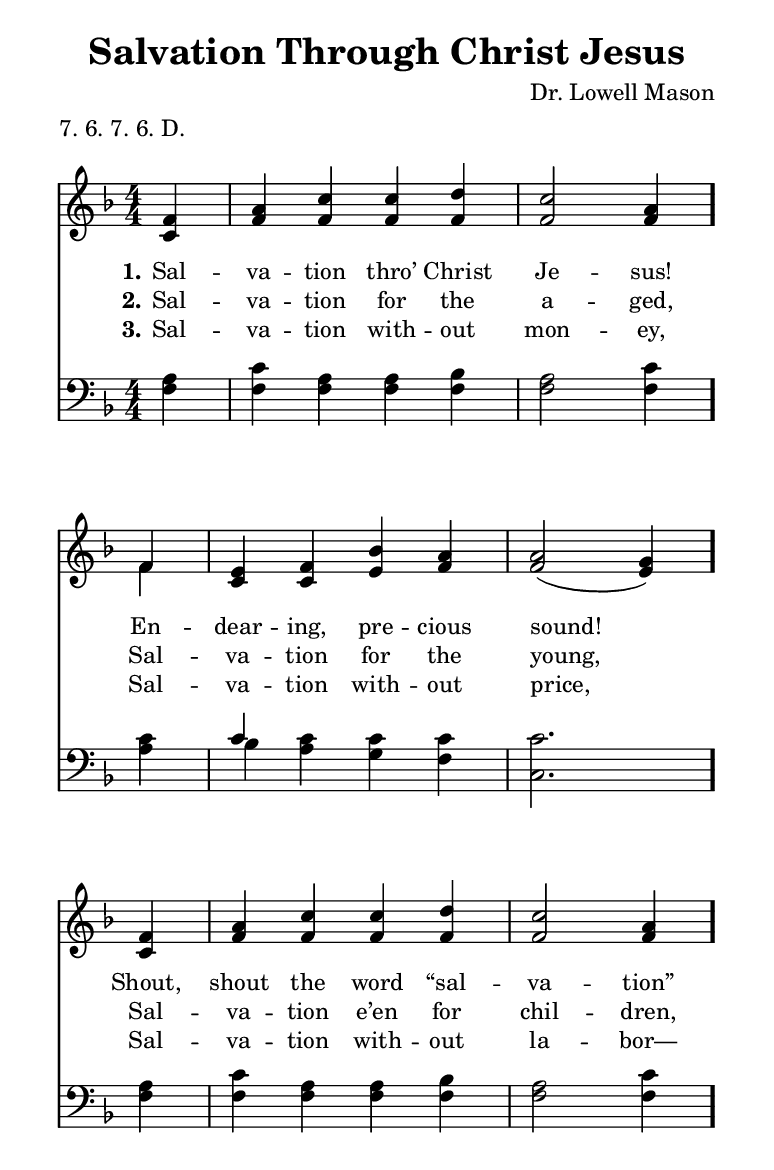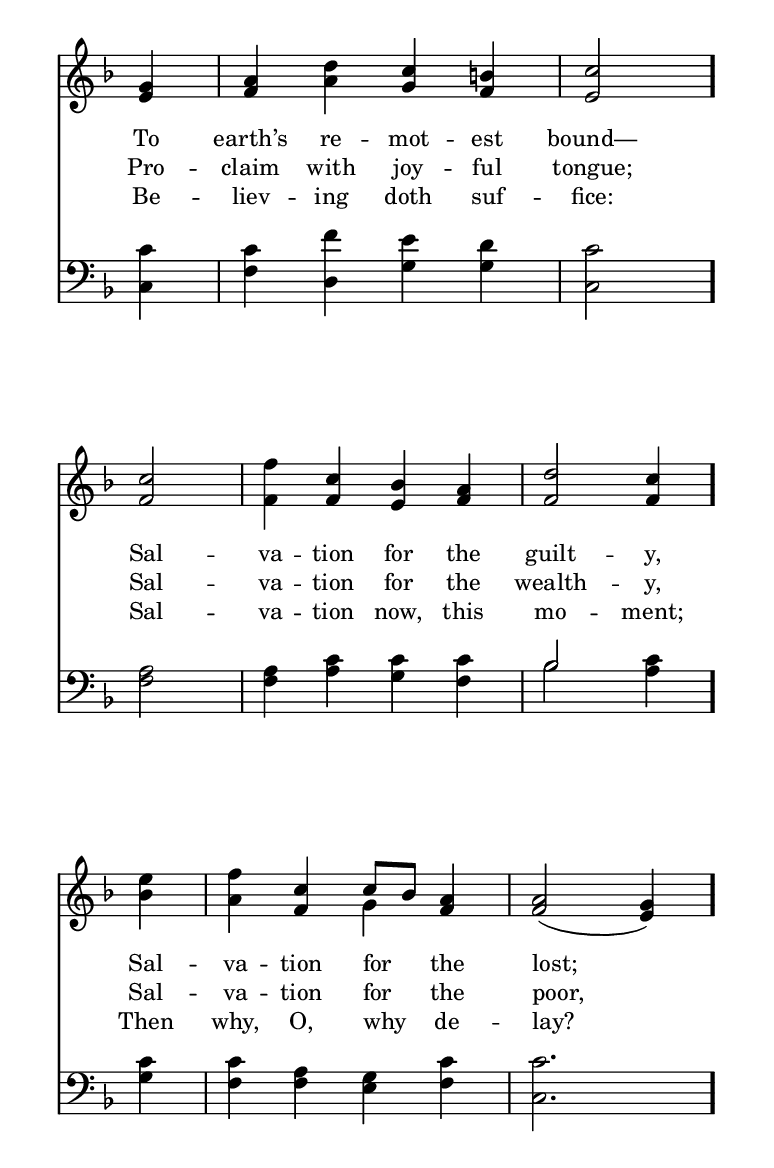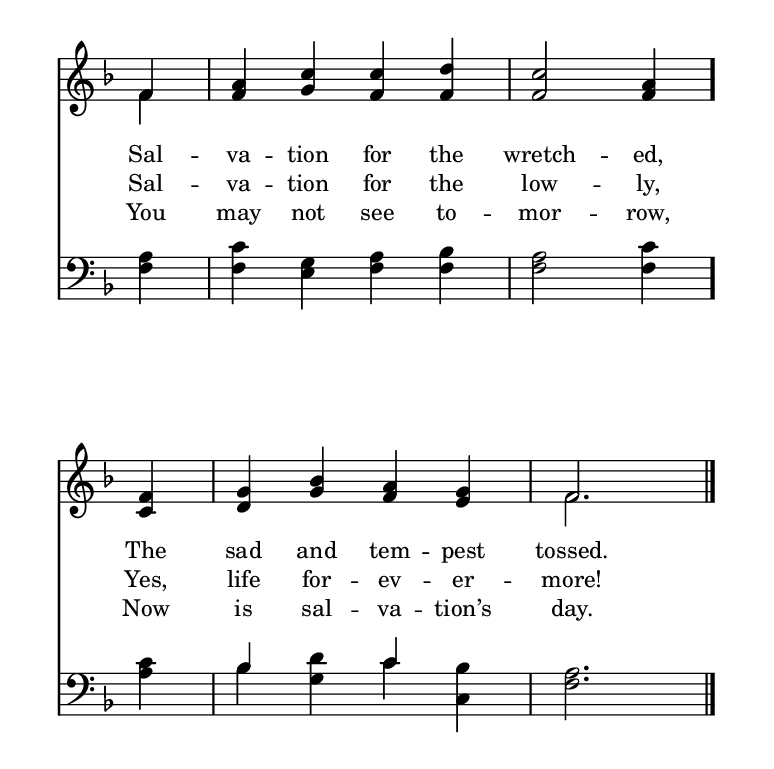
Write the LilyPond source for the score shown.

\include "common/global.ily"
\paper {
  \include "common/paper.ily"
  %ragged-bottom = ##t
  %ragged-last-bottom = ##t
  %systems-per-page = ##f
  %page-count = ##f
}

\header{
  hymnnumber = "34"
  title = "Salvation Through Christ Jesus"
  tunename = "Missionary"
  meter = "7. 6. 7. 6. D."
  %poet = ""
  composer = "Dr. Lowell Mason"
  %copyright = ""
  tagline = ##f
}

% for fermata in MIDI
ta = { \tempo 4=90 }
tb = { \tempo 4=45 }

patternAA = { c4 | c4 c4 c4 c4 | c2 c4 }
patternAB = { c2 | c4 c4 c4 c4 | c2 c4 }

patternBA = { c4 | c4 c4 c4 c4 | c2( c4) }
patternBB = { c4 | c4 c4 c4 c4 | c2. }
patternBC = { c4 | c4 c4 c8[ c8] c4 | c2( c4) }
patternBD = { c4 | c4 c4 c4 c4 | c2 }

global = {
  \include "common/overrides.ily"
  \override Staff.TimeSignature.style = #'numbered
  \time 4/4
  \override Score.MetronomeMark.transparent = ##t % hide all fermata changes too
  \ta
  \key f \major
  \partial 4
  \autoBeamOff
}

notesSoprano = {
\global
\relative c' {

  \changePitch \patternAA { f | a c c d     | c a }
  \changePitch \patternBA { f | e f bes a   | a g }
  \changePitch \patternAA { f | a c c d     | c a }
  \changePitch \patternBD { g | a d c b     | c   }

  \changePitch \patternAB { c | f c bes a   | d c }
  \changePitch \patternBC { e | f c c bes a | a g }
  \changePitch \patternAA { f | a c c d     | c a }
  \changePitch \patternBB { f | g bes a g   | f   }

  \bar "|."

}
}

notesAlto = {
\global
\relative e' {

  \changePitch \patternAA { c   | f f f f | f f }
  \changePitch \patternBA { f   | c c e f | f e }
  \changePitch \patternAA { c   | f f f f | f f }
  \changePitch \patternBD { e   | f a g f | e   }

  \changePitch \patternAB { f   | f f e f | f f }
  \changePitch \patternBA { bes | a f g f | f e }
  \changePitch \patternAA { f   | f g f f | f f }
  \changePitch \patternBB { c   | d g f e | f   }

}
}

notesTenor = {
\global
\relative a {

  \changePitch \patternAA { a | c a a bes   | a c   }
  \changePitch \patternBB { c | c c c c     | c     }
  \changePitch \patternAA { a | c a a bes   | a c   }
  \changePitch \patternBD { c | c f e d     | c     }

  \changePitch \patternAB { a | a c c c     | bes c }
  \changePitch \patternBB { c | c a g c     | c     }
  \changePitch \patternAA { a | c g a bes   | a c   }
  \changePitch \patternBB { c | bes d c bes | a     }

}
}

notesBass = {
\global
\relative f {

  \changePitch \patternAA { f | f f f f    | f f   }
  \changePitch \patternBB { a | bes a g f  | c     }
  \changePitch \patternAA { f | f f f f    | f f   }
  \changePitch \patternBD { c | f d g g    | c,    }

  \changePitch \patternAB { f | f a g f    | bes a }
  \changePitch \patternBB { g | f f e f    | c     }
  \changePitch \patternAA { f | f e f f    | f f   }
  \changePitch \patternBB { a | bes g c c, | f     }

}
}

wordsA = \lyricmode {
\set stanza = "1."

Sal -- va -- tion thro’ Christ Je -- sus! \bar "."
En -- dear -- ing, pre -- cious sound! \bar "." \break
Shout, shout the word “sal -- va -- tion” \bar "."
To earth’s re -- mot -- est bound— \bar "." \break
Sal -- va -- tion for the guilt -- y, \bar "."
Sal -- va -- tion for the lost; \bar "." \break
Sal -- va -- tion for the wretch -- ed, \bar "."
The sad and tem -- pest tossed. \bar "." \break

}

wordsB = \lyricmode {
\set stanza = "2."

Sal -- va -- tion for the a -- ged,
Sal -- va -- tion for the young,
Sal -- va -- tion e’en for chil -- dren,
Pro -- claim with joy -- ful tongue;
Sal -- va -- tion for the wealth -- y,
Sal -- va -- tion for the poor,
Sal -- va -- tion for the low -- ly,
Yes, life for -- ev -- er -- more!

}

wordsC = \lyricmode {
\set stanza = "3."

Sal -- va -- tion with -- out mon -- ey,
Sal -- va -- tion with -- out price,
Sal -- va -- tion with -- out la -- bor—
Be -- liev -- ing doth suf -- fice:
Sal -- va -- tion now, this mo -- ment;
Then why, O, why de -- lay?
You may not see to -- mor -- row,
Now is sal -- va -- tion’s day.

}

\score {
  \context ChoirStaff <<
    \context Staff = upper <<
      \set Staff.autoBeaming = ##f
      \set ChoirStaff.systemStartDelimiter = #'SystemStartBar
      \set ChoirStaff.printPartCombineTexts = ##f
      \partcombine #'(2 . 9) \notesSoprano \notesAlto
      \context NullVoice = sopranos { \voiceOne << \notesSoprano >> }
      \context NullVoice = altos { \voiceTwo << \notesAlto >> }
      \context Lyrics = one   \lyricsto sopranos \wordsA
      \context Lyrics = two   \lyricsto sopranos \wordsB
      \context Lyrics = three \lyricsto sopranos \wordsC
    >>
    \context Staff = men <<
      \set Staff.autoBeaming = ##f
      \clef bass
      \set ChoirStaff.printPartCombineTexts = ##f
      \partcombine #'(2 . 9) \notesTenor \notesBass
      \context NullVoice = tenors { \voiceOne << \notesTenor >> }
      \context NullVoice = basses { \voiceTwo << \notesBass >> }
    >>
  >>
  \layout {
    \include "common/layout.ily"
  }
  \midi{
    \include "common/midi.ily"
  }
}

\version "2.19.49"  % necessary for upgrading to future LilyPond versions.

% vi:set et ts=2 sw=2 ai nocindent syntax=lilypond:
